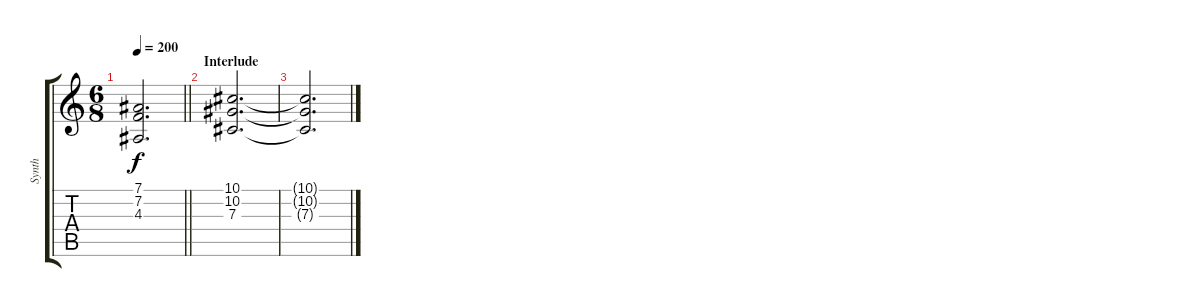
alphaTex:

\track ("Synth" "Synth") {instrument choiraahs}
\staff {score tabs}
\tuning (Eb4 Bb3 Gb3 Db3 Ab2 Eb2) {hide}
\ts (6 8)
\tempo 200
\clef g2
\barLineRight lightlight
\ks c
(7.1{t} 7.2{t} 4.3{t}).2{d dy f} |
\section ("" "Interlude")
(10.1 10.2 7.3).2{d} |
(10.1{t} 10.2{t} 7.3{t}).2{d}
